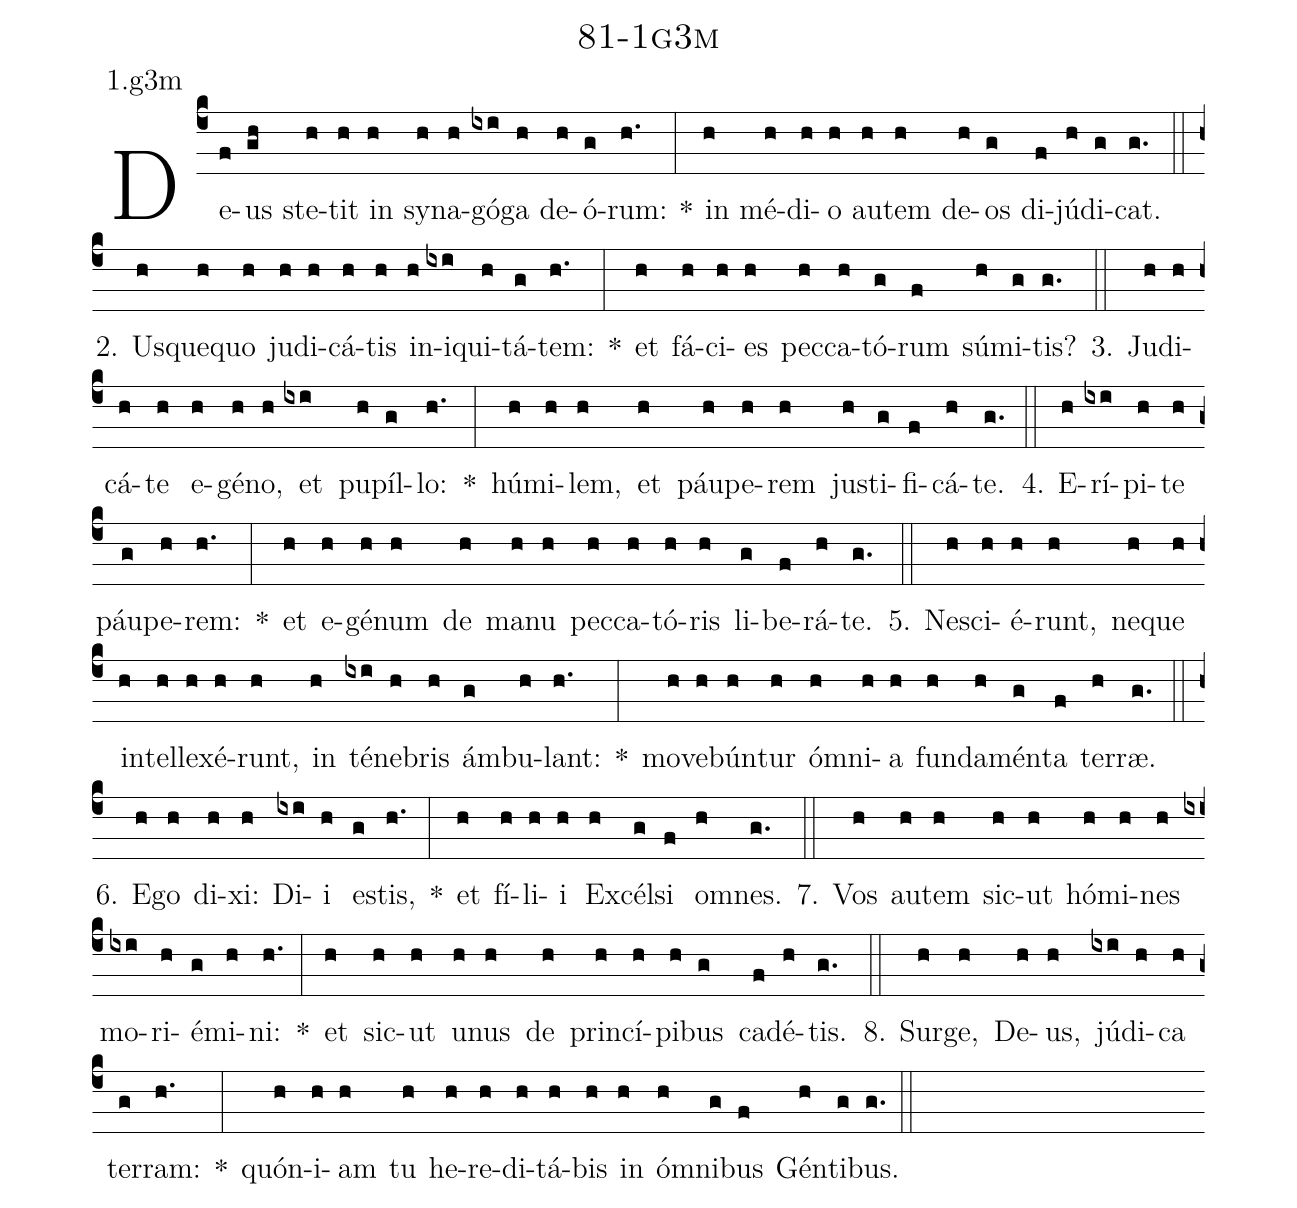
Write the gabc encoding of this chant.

name: 81-1g3m;
annotation: 1.g3m;
%%
(c4)De(f)us(gh) ste(h)tit(h) in(h) sy(h)na(h)gó(ixi)ga(h) de(h)ó(g)rum:(h.) *(:) in(h) mé(h)di(h)o(h) au(h)tem(h) de(h)os(g) di(f)jú(h)di(g)cat.(g.) (::)
2. Us(h)que(h)quo(h) ju(h)di(h)cá(h)tis(h) in(h)i(ixi)qui(h)tá(g)tem:(h.) *(:) et(h) fá(h)ci(h)es(h) pec(h)ca(h)tó(g)rum(f) sú(h)mi(g)tis?(g.) (::)
3. Ju(h)di(h)cá(h)te(h) e(h)gé(h)no,(h) et(ixi) pu(h)píl(g)lo:(h.) *(:) hú(h)mi(h)lem,(h) et(h) páu(h)pe(h)rem(h) jus(h)ti(g)fi(f)cá(h)te.(g.) (::)
4. E(h)rí(ixi)pi(h)te(h) páu(g)pe(h)rem:(h.) *(:) et(h) e(h)gé(h)num(h) de(h) ma(h)nu(h) pec(h)ca(h)tó(h)ris(h) li(g)be(f)rá(h)te.(g.) (::)
5. Ne(h)sci(h)é(h)runt,(h) ne(h)que(h) in(h)tel(h)le(h)xé(h)runt,(h) in(h) té(ixi)ne(h)bris(h) ám(g)bu(h)lant:(h.) *(:) mo(h)ve(h)bún(h)tur(h) óm(h)ni(h)a(h) fun(h)da(h)mén(g)ta(f) ter(h)ræ.(g.) (::)
6. E(h)go(h) di(h)xi:(h) Di(ixi)i(h) es(g)tis,(h.) *(:) et(h) fí(h)li(h)i(h) Ex(h)cél(g)si(f) om(h)nes.(g.) (::)
7. Vos(h) au(h)tem(h) sic(h)ut(h) hó(h)mi(h)nes(h) mo(ixi)ri(h)é(g)mi(h)ni:(h.) *(:) et(h) sic(h)ut(h) u(h)nus(h) de(h) prin(h)cí(h)pi(h)bus(g) ca(f)dé(h)tis.(g.) (::)
8. Sur(h)ge,(h) De(h)us,(h) jú(ixi)di(h)ca(h) ter(g)ram:(h.) *(:) quón(h)i(h)am(h) tu(h) he(h)re(h)di(h)tá(h)bis(h) in(h) óm(h)ni(g)bus(f) Gén(h)ti(g)bus.(g.) (::)
